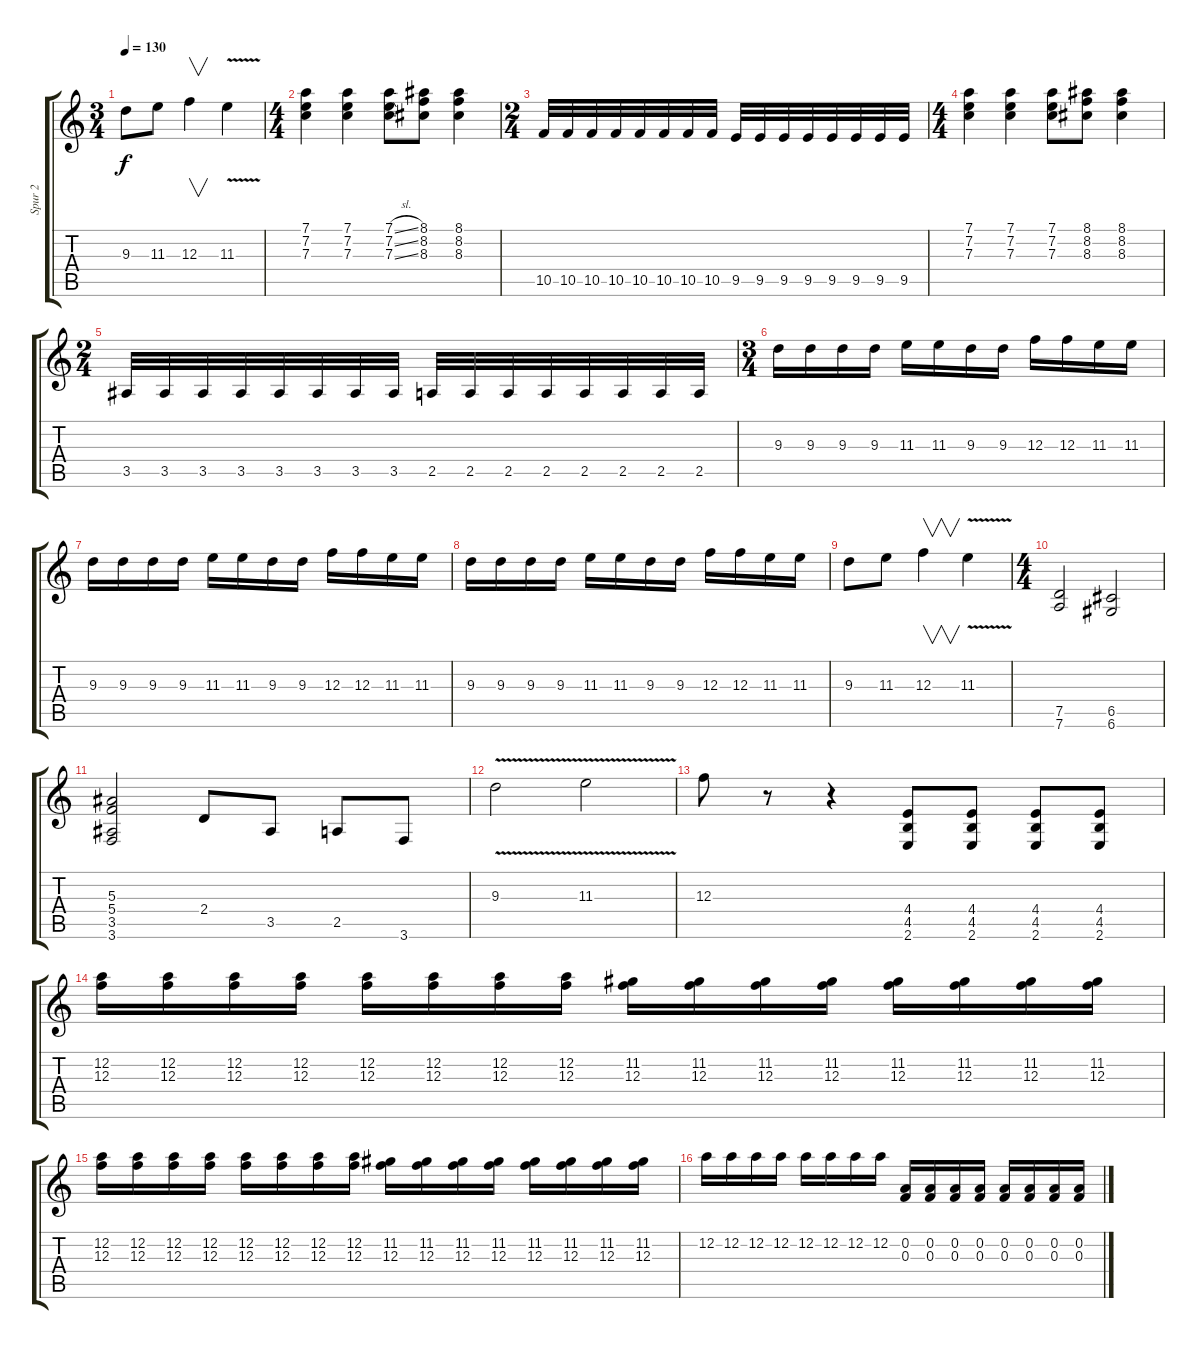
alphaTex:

\track ("Spur 2" "Spur 2") {instrument distortionguitar}
\staff {score tabs}
\tuning (D4 A3 F3 C3 G2 D2) {hide}
\ts (3 4)
\tempo 130
\clef g2
\ks c
9.3.8{dy f} 11.3.8 12.3.4{v} 11.3{v}.4 |
\ts (4 4)
(7.1 7.2 7.3).4 (7.1 7.2 7.3).4 (7.1{sl} 7.2{sl} 7.3{sl}).8 (8.1 8.2 8.3).8 (8.1 8.2 8.3).4 |
\ts (2 4)
10.5.32 10.5.32 10.5.32 10.5.32 10.5.32 10.5.32 10.5.32 10.5.32 9.5.32 9.5.32 9.5.32 9.5.32 9.5.32 9.5.32 9.5.32 9.5.32 |
\ts (4 4)
(7.1 7.2 7.3).4 (7.1 7.2 7.3).4 (7.1 7.2 7.3).8 (8.1 8.2 8.3).8 (8.1 8.2 8.3).4 |
\ts (2 4)
3.5.32 3.5.32 3.5.32 3.5.32 3.5.32 3.5.32 3.5.32 3.5.32 2.5.32 2.5.32 2.5.32 2.5.32 2.5.32 2.5.32 2.5.32 2.5.32 |
\ts (3 4)
9.3.16 9.3.16 9.3.16 9.3.16 11.3.16 11.3.16 9.3.16 9.3.16 12.3.16 12.3.16 11.3.16 11.3.16 |
9.3.16 9.3.16 9.3.16 9.3.16 11.3.16 11.3.16 9.3.16 9.3.16 12.3.16 12.3.16 11.3.16 11.3.16 |
9.3.16 9.3.16 9.3.16 9.3.16 11.3.16 11.3.16 9.3.16 9.3.16 12.3.16 12.3.16 11.3.16 11.3.16 |
9.3.8 11.3.8 12.3.4{v} 11.3{v}.4 |
\ts (4 4)
(7.5 7.6).2 (6.5 6.6).2 |
(5.3 5.4 3.5 3.6).2 2.4.8 3.5.8 2.5.8 3.6.8 |
9.3{v}.2 11.3{v}.2 |
12.3.8 r.8 r.4 (4.4 4.5 2.6).8 (4.4 4.5 2.6).8 (4.4 4.5 2.6).8 (4.4 4.5 2.6).8 |
(12.2 12.3).16 (12.2 12.3).16 (12.2 12.3).16 (12.2 12.3).16 (12.2 12.3).16 (12.2 12.3).16 (12.2 12.3).16 (12.2 12.3).16 (11.2 12.3).16 (11.2 12.3).16 (11.2 12.3).16 (11.2 12.3).16 (11.2 12.3).16 (11.2 12.3).16 (11.2 12.3).16 (11.2 12.3).16 |
(12.2 12.3).16 (12.2 12.3).16 (12.2 12.3).16 (12.2 12.3).16 (12.2 12.3).16 (12.2 12.3).16 (12.2 12.3).16 (12.2 12.3).16 (11.2 12.3).16 (11.2 12.3).16 (11.2 12.3).16 (11.2 12.3).16 (11.2 12.3).16 (11.2 12.3).16 (11.2 12.3).16 (11.2 12.3).16 |
12.2.16 12.2.16 12.2.16 12.2.16 12.2.16 12.2.16 12.2.16 12.2.16 (0.2 0.3).16 (0.2 0.3).16 (0.2 0.3).16 (0.2 0.3).16 (0.2 0.3).16 (0.2 0.3).16 (0.2 0.3).16 (0.2 0.3).16
